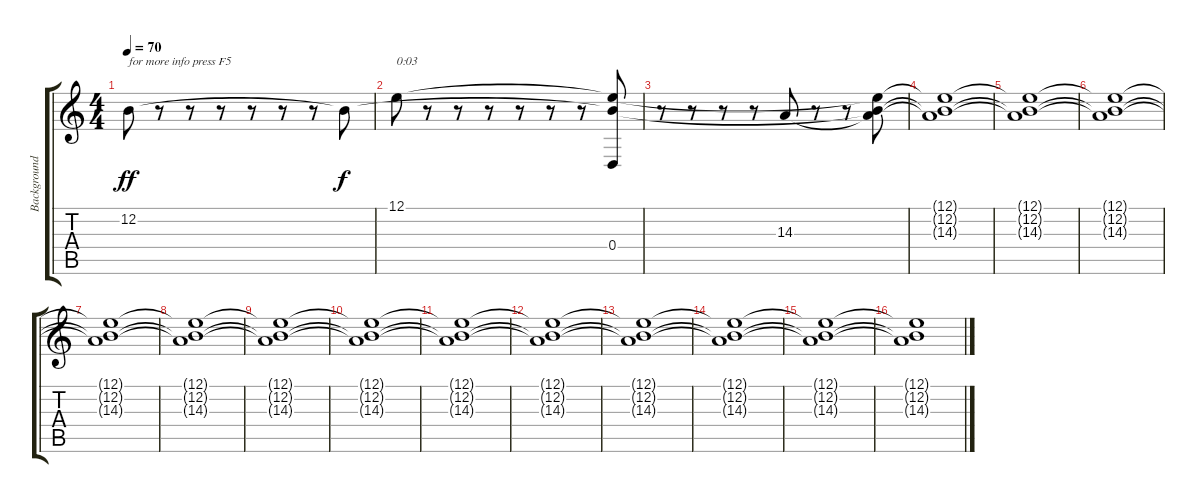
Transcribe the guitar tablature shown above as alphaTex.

\track ("Background" "Background") {instrument choiraahs}
\staff {score tabs}
\tuning (E4 B3 G3 D3 A2 E2) {hide}
\ts (4 4)
\tempo 70
\clef g2
\ks c
12.2.8{txt "for more info press F5" dy ff volume 9 instrument choiraahs} r.8 r.8 r.8 r.8 r.8 r.8 12.2{t}.8{dy f} |
12.1.8{txt "0:03"} r.8 r.8 r.8 r.8 r.8 r.8 (12.1{t} 12.2{t} 0.4).8 |
r.8 r.8 r.8 r.8 14.3.8 r.8 r.8 (12.1{t} 12.2{t} 14.3{t}).8 |
(12.1{t} 12.2{t} 14.3{t}).1{volume 6} |
(12.1{t} 12.2{t} 14.3{t}).1 |
(12.1{t} 12.2{t} 14.3{t}).1 |
(12.1{t} 12.2{t} 14.3{t}).1 |
(12.1{t} 12.2{t} 14.3{t}).1 |
(12.1{t} 12.2{t} 14.3{t}).1 |
(12.1{t} 12.2{t} 14.3{t}).1 |
(12.1{t} 12.2{t} 14.3{t}).1 |
(12.1{t} 12.2{t} 14.3{t}).1 |
(12.1{t} 12.2{t} 14.3{t}).1 |
(12.1{t} 12.2{t} 14.3{t}).1 |
(12.1{t} 12.2{t} 14.3{t}).1 |
(12.1{t} 12.2{t} 14.3{t}).1
